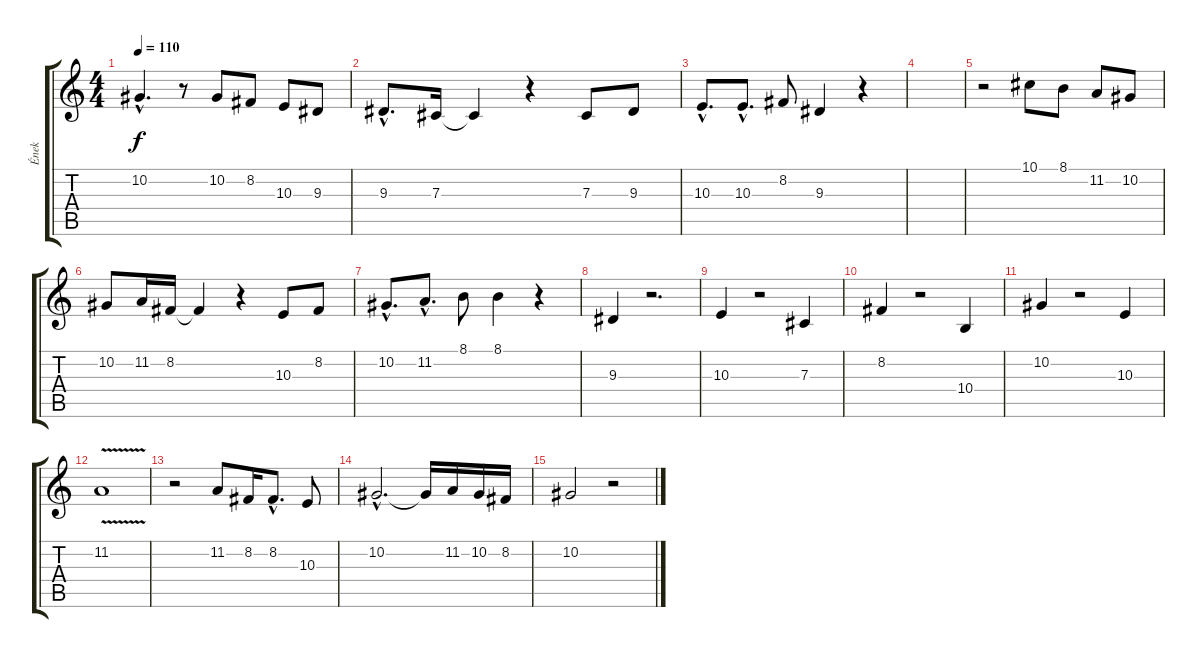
\track ("Ének" "Ének") {instrument lead6voice}
\staff {score tabs}
\tuning (Eb4 Bb3 Gb3 Db3 Ab2 Eb2) {hide}
\ts (4 4)
\tempo 110
\clef g2
\ks c
10.2{hac t}.4{d dy f} r.8 10.2.8 8.2.8 10.3.8 9.3.8 |
9.3{hac}.8{d} 7.3.16 7.3{t}.4 r.4 7.3.8 9.3.8 |
10.3{hac}.8{d} 10.3{hac}.8{d} 8.2.8 9.3.4 r.4 |
|
r.2 10.1.8 8.1.8 11.2.8 10.2.8 |
10.2.8 11.2.16 8.2.16 8.2{t}.4 r.4 10.3.8 8.2.8 |
10.2{hac}.8{d} 11.2{hac}.8{d} 8.1.8 8.1.4 r.4 |
9.3.4 r.2{d} |
10.3.4 r.2 7.3.4 |
8.2.4 r.2 10.4.4 |
10.2.4 r.2 10.3.4 |
11.2{v}.1 |
r.2 11.2.8 8.2.16 8.2{hac}.8{d} 10.3.8 |
10.2{hac}.2{d} 10.2{t}.16 11.2.16 10.2.16 8.2.16 |
10.2.2 r.2
